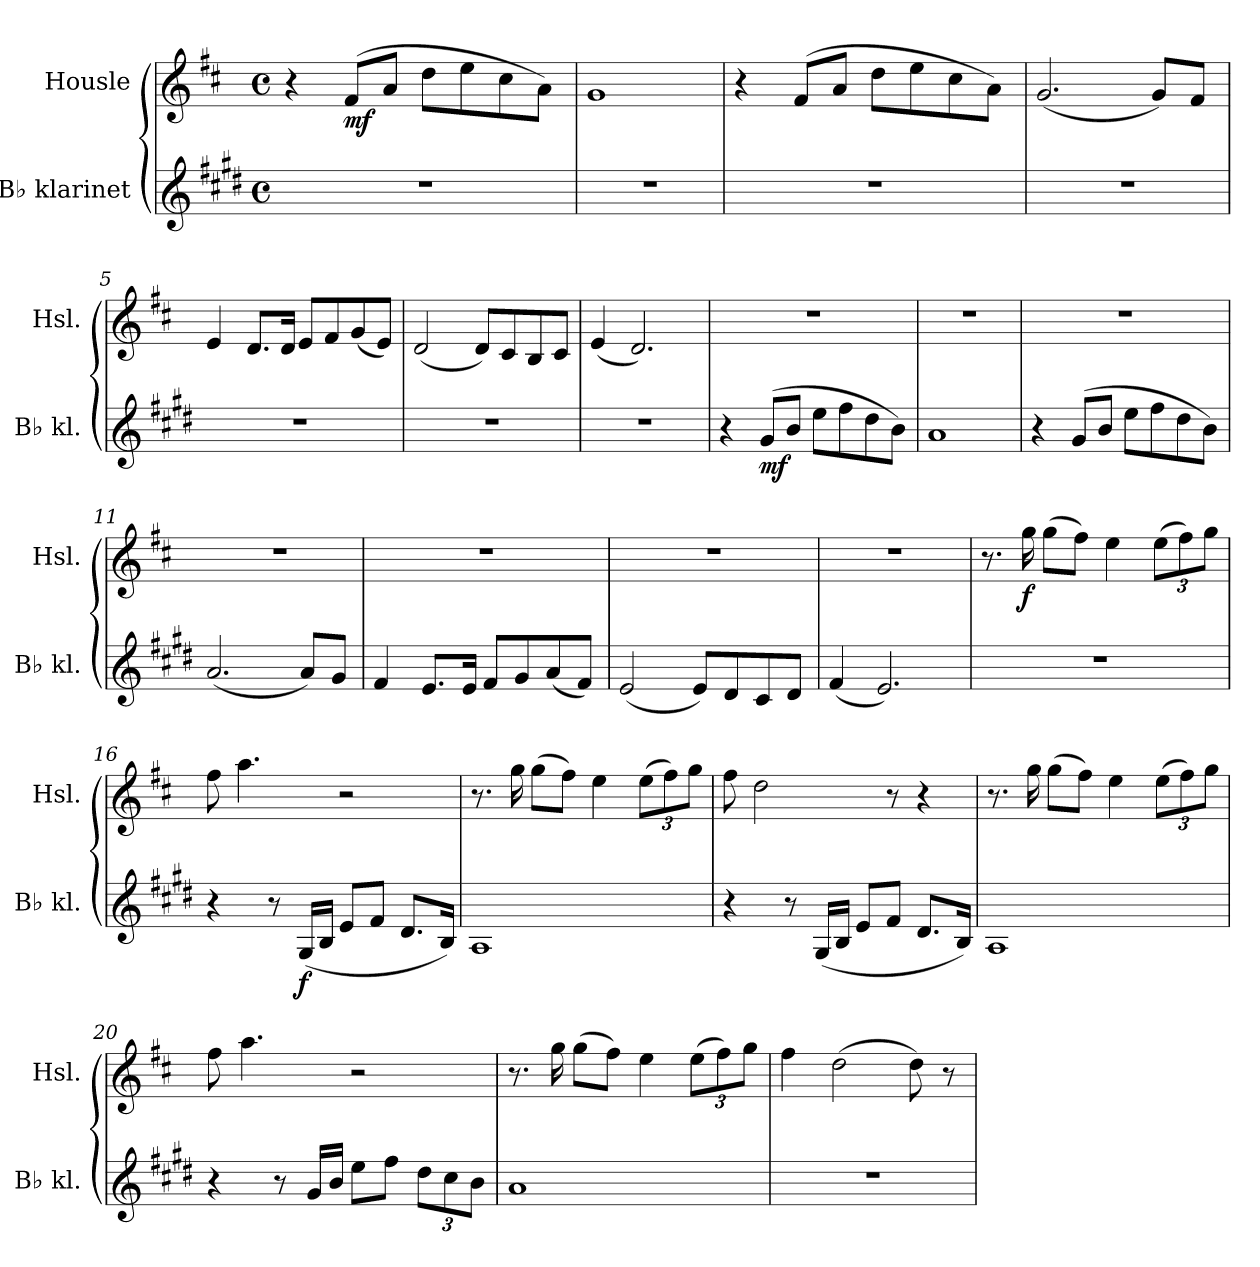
**kern	**dynam	**kern	**dynam
*part2	*part2	*part1	*part1
*staff2	*staff2	*staff1	*staff1
*I"B♭ klarinet	*	*I"Housle	*
*I'B♭ kl.	*	*I'Hsl.	*
*clefG2	*	*clefG2	*
*ITrd1c2	*	*	*
*k[f#c#]	*	*k[f#c#]	*
*M4/4	*	*M4/4	*
*met(c)	*	*met(c)	*
*MM40	*	*MM40	*
=1	=1	=1	=1
1r	.	4r	.
!	!	!	!LO:DY:b
.	.	(>8f#/L	mf
.	.	8a/J	.
.	.	8dd\L	.
.	.	8ee\	.
.	.	8cc#\	.
.	.	8a\J)	.
=2	=2	=2	=2
1r	.	1g	.
=3	=3	=3	=3
1r	.	4r	.
.	.	(>8f#/L	.
.	.	8a/J	.
.	.	8dd\L	.
.	.	8ee\	.
.	.	8cc#\	.
.	.	8a\J)	.
=4	=4	=4	=4
1r	.	(<2.g/	.
.	.	8g/L)	.
.	.	8f#/J	.
=5	=5	=5	=5
1r	.	4e/	.
.	.	8.d/L	.
.	.	16d/Jk	.
.	.	8e/L	.
.	.	8f#/	.
.	.	(<8g/	.
.	.	8e/J)	.
=6	=6	=6	=6
1r	.	(<2d/	.
.	.	8d/L)	.
.	.	8c#/	.
.	.	8B/	.
.	.	8c#/J	.
=7	=7	=7	=7
1r	.	(<4e/	.
.	.	2.d/)	.
!!LO:LB:g=z
=8	=8	=8	=8
4r	.	1r	.
!	!LO:DY:b	!	!
(>8f#/L	mf	.	.
8a/J	.	.	.
8dd\L	.	.	.
8ee\	.	.	.
8cc#\	.	.	.
8a\J)	.	.	.
=9	=9	=9	=9
1g	.	1r	.
=10	=10	=10	=10
4r	.	1r	.
(>8f#/L	.	.	.
8a/J	.	.	.
8dd\L	.	.	.
8ee\	.	.	.
8cc#\	.	.	.
8a\J)	.	.	.
=11	=11	=11	=11
(<2.g/	.	1r	.
8g/L)	.	.	.
8f#/J	.	.	.
=12	=12	=12	=12
4e/	.	1r	.
8.d/L	.	.	.
16d/Jk	.	.	.
8e/L	.	.	.
8f#/	.	.	.
(<8g/	.	.	.
8e/J)	.	.	.
=13	=13	=13	=13
(<2d/	.	1r	.
8d/L)	.	.	.
8c#/	.	.	.
8B/	.	.	.
8c#/J	.	.	.
=14	=14	=14	=14
(<4e/	.	1r	.
2.d/)	.	.	.
!!LO:LB:g=z
=15	=15	=15	=15
*	*	*MM47	*
1r	.	8.r	.
!	!	!	!LO:DY:b
.	.	16gg\	f
.	.	(>8gg\L	.
.	.	8ff#\J)	.
.	.	4ee\	.
*	*	*Xbrackettup	*
.	.	(>12ee\L	.
.	.	12ff#\)	.
.	.	12gg\J	.
=16	=16	=16	=16
4r	.	8ff#\	.
.	.	4.aa\	.
8r	.	.	.
!	!LO:DY:b	!	!
(<16F#/LL	f	.	.
16A/JJ	.	.	.
8d/L	.	2r	.
8e/J	.	.	.
8.c#/L	.	.	.
16A/Jk)	.	.	.
=17	=17	=17	=17
1G	.	8.r	.
.	.	16gg\	.
.	.	(>8gg\L	.
.	.	8ff#\J)	.
.	.	4ee\	.
.	.	(>12ee\L	.
.	.	12ff#\)	.
.	.	12gg\J	.
=18	=18	=18	=18
4r	.	8ff#\	.
.	.	2dd\	.
8r	.	.	.
(<16F#/LL	.	.	.
16A/JJ	.	.	.
8d/L	.	.	.
8e/J	.	8r	.
8.c#/L	.	4r	.
16A/Jk)	.	.	.
!!LO:LB:g=z
=19	=19	=19	=19
1G	.	8.r	.
.	.	16gg\	.
.	.	(>8gg\L	.
.	.	8ff#\J)	.
.	.	4ee\	.
.	.	(>12ee\L	.
.	.	12ff#\)	.
.	.	12gg\J	.
=20	=20	=20	=20
4r	.	8ff#\	.
.	.	4.aa\	.
8r	.	.	.
16f#/LL	.	.	.
16a/JJ	.	.	.
8dd\L	.	2r	.
8ee\J	.	.	.
*Xbrackettup	*	*	*
12cc#\L	.	.	.
12b\	.	.	.
12a\J	.	.	.
=21	=21	=21	=21
1g	.	8.r	.
.	.	16gg\	.
.	.	(>8gg\L	.
.	.	8ff#\J)	.
.	.	4ee\	.
.	.	(>12ee\L	.
.	.	12ff#\)	.
.	.	12gg\J	.
=22	=22	=22	=22
1r	.	4ff#\	.
.	.	(>2dd\	.
.	.	8dd\)	.
.	.	8r	.
=	=	=	=
*-	*-	*-	*-
